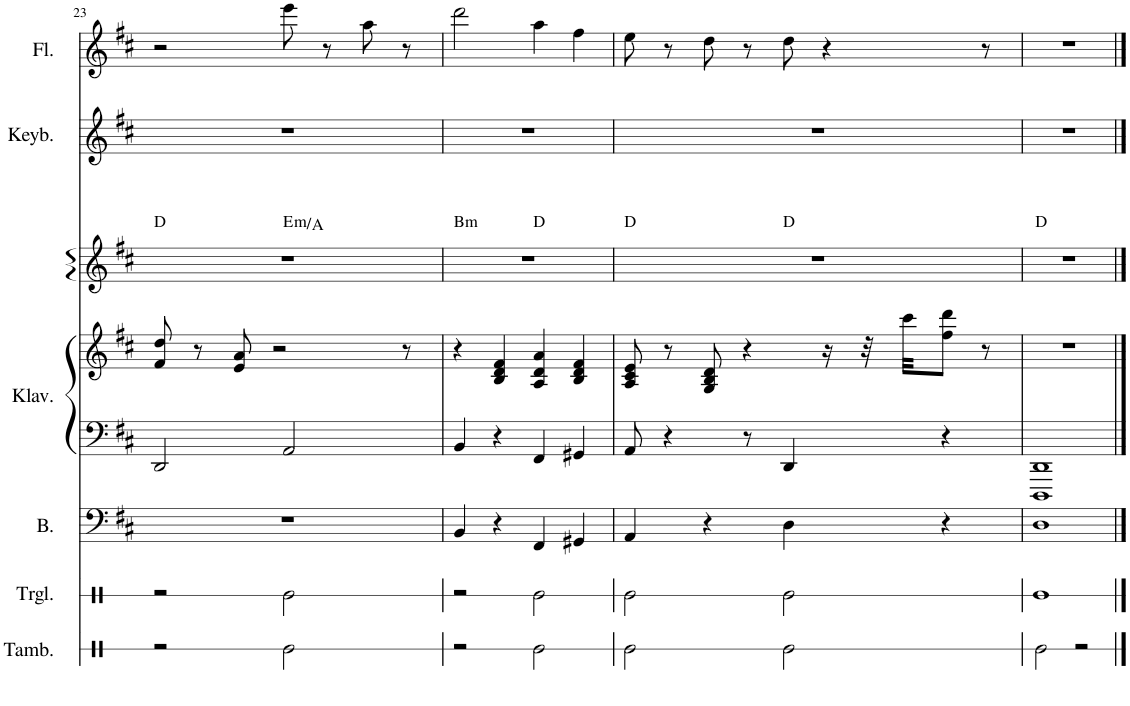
**kern	**kern	**kern	**kern	**kern	**kern	**harte	**kern	**kern
*part7	*part6	*part5	*part4	*part4	*part3	*part3	*part2	*part1
*staff8	*staff7	*staff6	*staff5	*staff4	*staff3	*	*staff2	*staff1
*I"Tamburin	*I"Triangel	*I"Bass	*I"KLavier	*	*I"Melodie	*	*I"Keyboard	*I"Flöte
*I'Tamb.	*I'Trgl.	*I'B.	*I'Klav.	*	*	*	*I'Keyb.	*I'Fl.
!!LO:PB:g=z
*clefX	*clefX	*clefF4	*clefF4	*clefG2	*clefG2	*	*clefG2	*clefG2
*	*	*Trd7c12	*	*	*	*	*	*
*k[]	*k[]	*k[f#c#]	*k[f#c#]	*k[f#c#]	*k[f#c#]	*	*k[f#c#]	*k[f#c#]
*M2/2	*M2/2	*M2/2	*M2/2	*M2/2	*M2/2	*	*M2/2	*M2/2
*met(c|)	*met(c|)	*met(c|)	*met(c|)	*met(c|)	*met(c|)	*	*met(c|)	*met(c|)
=23	=23	=23	=23	=23	=23	=23	=23	=23
*	*	*	*	*	*^	*	*	*
2r	2r	1r	2DD/	8f#/ 8dd/	1r	2ryy	D:maj	1r	2r
.	.	.	.	8r	.	.	.	.	.
.	.	.	.	8e/ 8a/	.	.	.	.	.
.	.	.	.	2r	.	.	.	.	.
!	!	!	!	!	!	!	!LO:H:kt=m	!	!
2Re\	2Re\	.	2AA/	.	.	2ryy	E:min/4	.	8eee\
.	.	.	.	.	.	.	.	.	8r
.	.	.	.	.	.	.	.	.	8aa\
.	.	.	.	8r	.	.	.	.	8r
=24	=24	=24	=24	=24	=24	=24	=24	=24	=24
!	!	!	!	!	!	!	!LO:H:kt=m	!	!
2r	2r	4BB/	4BB/	4r	1r	2ryy	B:min	1r	2ddd\
.	.	4r	4r	4B/ 4d/ 4f#/	.	.	.	.	.
2Re\	2Re\	4FF#/	4FF#/	4A/ 4d/ 4a/	.	2ryy	D:maj	.	4aa\
.	.	4GG#X/	4GG#X/	4B/ 4d/ 4f#/	.	.	.	.	4ff#\
=25	=25	=25	=25	=25	=25	=25	=25	=25	=25
2Re\	2Re\	4AA/	8AA/	8A/ 8c#/ 8e/	1r	2ryy	D:maj	1r	8ee\
.	.	.	4r	8r	.	.	.	.	8r
.	.	4r	.	8G/ 8B/ 8d/	.	.	.	.	8dd\
.	.	.	8r	4r	.	.	.	.	8r
2Re\	2Re\	4D\	4DD/	.	.	2ryy	D:maj	.	8dd\
.	.	.	.	16r	.	.	.	.	4r
.	.	.	.	32r	.	.	.	.	.
.	.	.	.	32ccc#\KKL	.	.	.	.	.
.	.	4r	4r	8ff#\ 8ddd\J	.	.	.	.	.
.	.	.	.	8r	.	.	.	.	8r
*	*	*	*	*	*v	*v	*	*	*
=26	=26	=26	=26	=26	=26	=26	=26	=26
2Re\	1Re	1D	1DDD 1DD	1r	1r	D:maj	1r	1r
2r	.	.	.	.	.	.	.	.
==	==	==	==	==	==	==	==	==
*-	*-	*-	*-	*-	*-	*-	*-	*-
